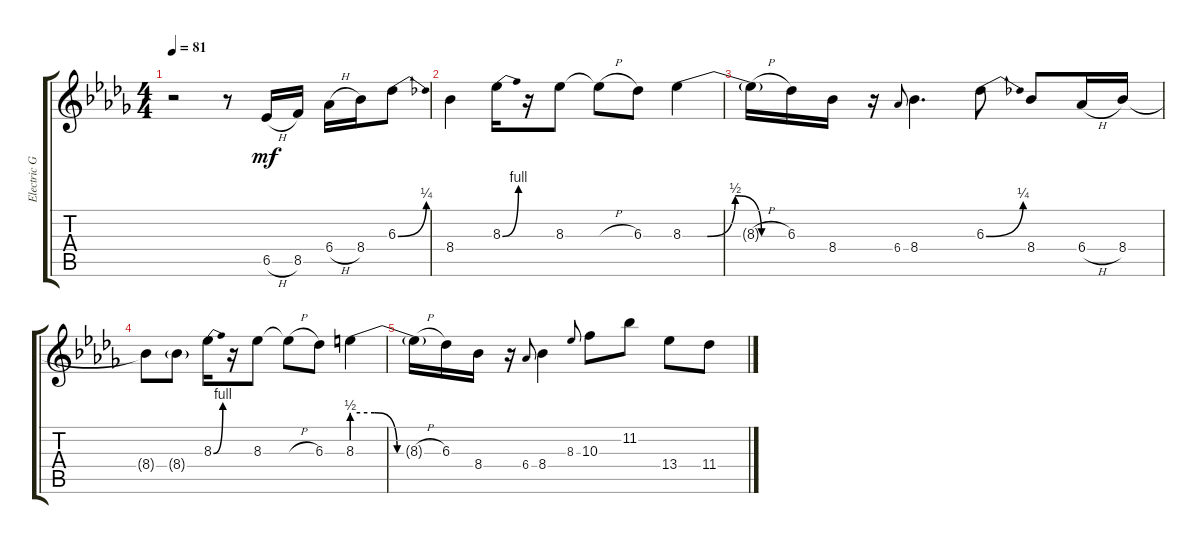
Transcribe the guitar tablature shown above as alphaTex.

\track ("Electric Guitar" "Electric G") {instrument overdrivenguitar}
\staff {score tabs}
\tuning (E4 B3 G3 D3 A2 E2) {hide}
\ts (4 4)
\tempo 81
\clef g2
\ks bbminor
r.2{dy mf instrument overdrivenguitar} r.8 6.5{h}.16 8.5.16 6.4{h}.16 8.4.16 6.3{be (bend 0 0 60 1)}.8 |
8.4.4 8.3{be (bend 0 0 60 4)}.16 r.16 8.3.8 8.3{h t}.8 6.3.8 8.3{be (custom 0 0 14 0 30 2 45 0 60 0)}.4 |
8.3{h t}.16 6.3.16 8.4.16 r.16 6.4.8{gr onbeat} 8.4.4{d} 6.3{be (bend 0 0 60 1)}.8 8.4.8 6.4{h}.16 8.4.16 |
8.4{t}.8 8.4{g}.8 8.3{be (bend 0 0 60 4)}.16 r.16 8.3.8 8.3{h t}.8 6.3.8 8.3{be (custom 0 2 15 2 30 0 60 0)}.4 |
8.3{h t}.16 6.3.16 8.4.16 r.16 6.4.8{gr onbeat} 8.4.4 8.3.8{gr onbeat} 10.3.8 11.2.8 13.4.8 11.4.8
